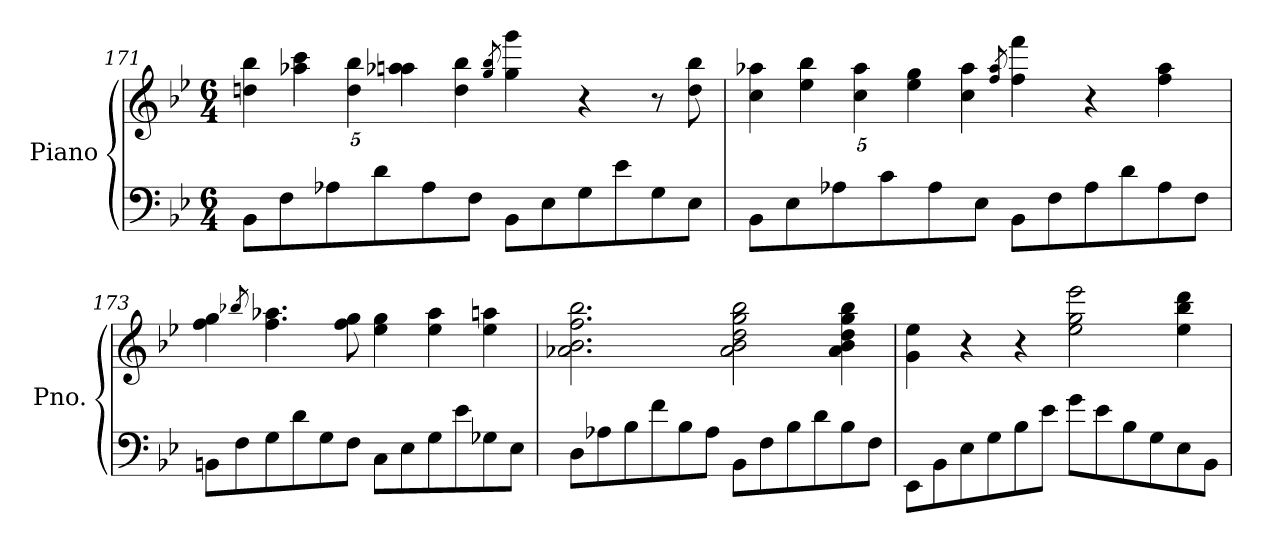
**kern	**kern
*part1	*part1
*staff2	*staff1
*I"Piano	*
*I'Pno.	*
*clefF4	*clefG2
*k[b-e-]	*k[b-e-]
*M6/4	*M6/4
*	*Xbrackettup
=171	=171
8BB-\L	20%3ddn\ 20%3bb-\
8F\	.
.	20%3aa-X\ 20%3ccc\
8A-X\	.
.	20%3dd\ 20%3bb-\
8d\	.
.	20%3aa-X\ 20%3aan\
8A-\	.
.	20%3dd\ 20%3bb-\
8F\J	.
.	8qgg/ 8qbb-/
8BB-\L	4gg\ 4ggg\
8E-\	.
8G\	4r
8e-\	.
8G\	8r
8E-\J	8dd\ 8bb-\
=172	=172
8BB-\L	20%3cc\ 20%3aa-X\
8E-\	.
.	20%3ee-\ 20%3bb-\
8A-X\	.
.	20%3cc\ 20%3aa-\
8c\	.
.	20%3ee-\ 20%3gg\
8A-\	.
.	20%3cc\ 20%3aa-\
8E-\J	.
.	8qff/ 8qaa-/
8BB-\L	4ff\ 4fff\
8F\	.
8A-\	4r
8d\	.
8A-\	4ff\ 4aa-\
8F\J	.
!!LO:LB:g=z
=173	=173
8BBn\L	4ff\ 4gg\
8F\	.
.	8qbb-X/
8G\	4.ff\ 4.aa-X\
8d\	.
8G\	.
8F\J	8ff\ 8gg\
8C\L	4ee-\ 4gg\
8E-\	.
8G\	4ee-\ 4aa-\
8e-\	.
8G-X\	4ee-\ 4aan\
8E-\J	.
=174	=174
8D\L	2.a-X\ 2.b-\ 2.ff\ 2.bb-\
8A-X\	.
8B-\	.
8f\	.
8B-\	.
8A-\J	.
8BB-\L	2a-\ 2b-\ 2dd\ 2gg\ 2bb-\
8F\	.
8B-\	.
8d\	.
8B-\	4a-\ 4b-\ 4dd\ 4gg\ 4bb-\
8F\J	.
=175	=175
8EE-\L	4g\ 4ee-\
8BB-\	.
8E-\	4r
8G\	.
8B-\	4r
8e-\J	.
8g\L	2ee-\ 2gg\ 2eee-\
8e-\	.
8B-\	.
8G\	.
8E-\	4ee-\ 4bb-\ 4ddd\
8BB-\J	.
=	=
*-	*-
